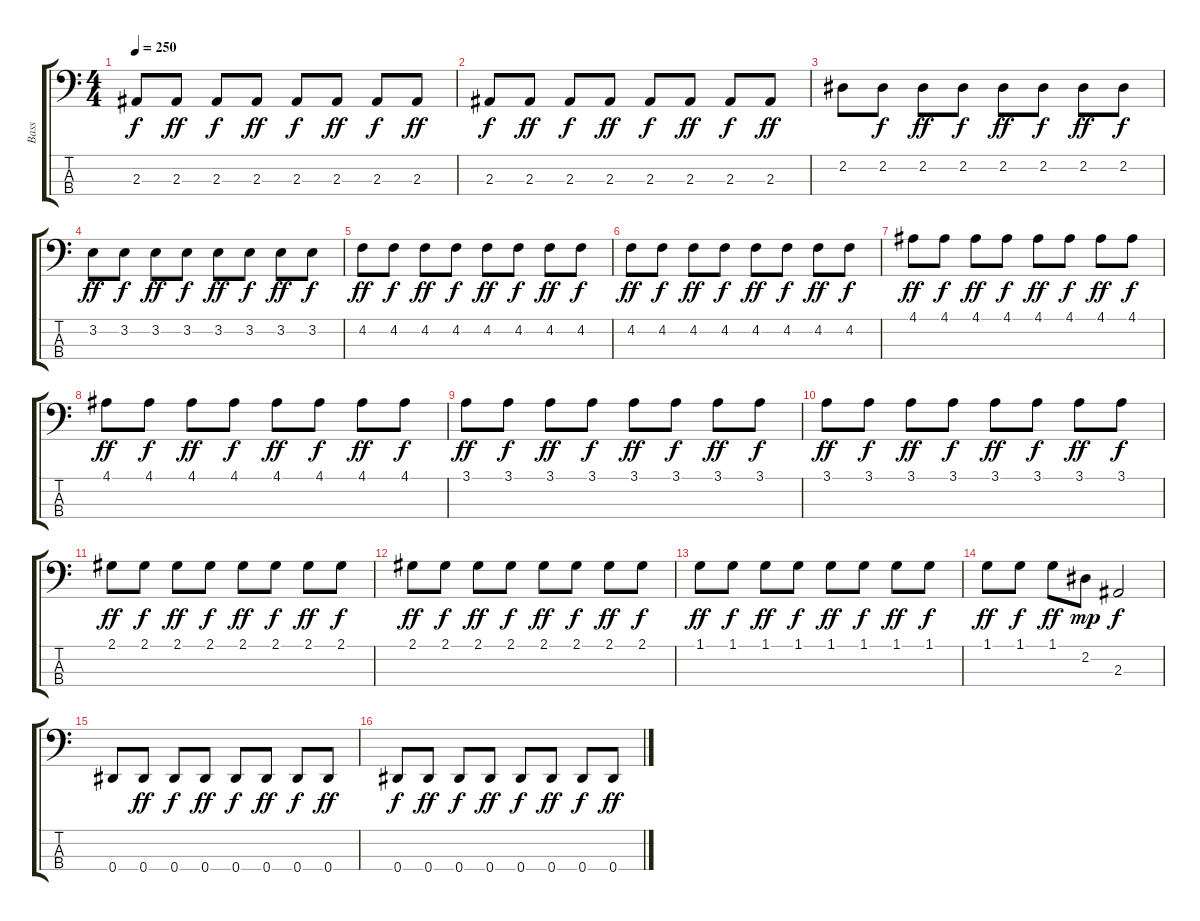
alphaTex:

\track ("Bass" "Bass") {instrument electricbasspick}
\staff {score tabs}
\tuning (Gb2 Db2 Ab1 Eb1) {hide}
\ts (4 4)
\tempo 250
\clef f4
\ks c
2.3.8{dy f} 2.3.8{dy ff} 2.3.8{dy f} 2.3.8{dy ff} 2.3.8{dy f} 2.3.8{dy ff} 2.3.8{dy f} 2.3.8{dy ff} |
2.3.8{dy f} 2.3.8{dy ff} 2.3.8{dy f} 2.3.8{dy ff} 2.3.8{dy f} 2.3.8{dy ff} 2.3.8{dy f} 2.3.8{dy ff} |
2.2.8 2.2.8{dy f} 2.2.8{dy ff} 2.2.8{dy f} 2.2.8{dy ff} 2.2.8{dy f} 2.2.8{dy ff} 2.2.8{dy f} |
3.2.8{dy ff} 3.2.8{dy f} 3.2.8{dy ff} 3.2.8{dy f} 3.2.8{dy ff} 3.2.8{dy f} 3.2.8{dy ff} 3.2.8{dy f} |
4.2.8{dy ff} 4.2.8{dy f} 4.2.8{dy ff} 4.2.8{dy f} 4.2.8{dy ff} 4.2.8{dy f} 4.2.8{dy ff} 4.2.8{dy f} |
4.2.8{dy ff} 4.2.8{dy f} 4.2.8{dy ff} 4.2.8{dy f} 4.2.8{dy ff} 4.2.8{dy f} 4.2.8{dy ff} 4.2.8{dy f} |
4.1.8{dy ff} 4.1.8{dy f} 4.1.8{dy ff} 4.1.8{dy f} 4.1.8{dy ff} 4.1.8{dy f} 4.1.8{dy ff} 4.1.8{dy f} |
4.1.8{dy ff} 4.1.8{dy f} 4.1.8{dy ff} 4.1.8{dy f} 4.1.8{dy ff} 4.1.8{dy f} 4.1.8{dy ff} 4.1.8{dy f} |
3.1.8{dy ff} 3.1.8{dy f} 3.1.8{dy ff} 3.1.8{dy f} 3.1.8{dy ff} 3.1.8{dy f} 3.1.8{dy ff} 3.1.8{dy f} |
3.1.8{dy ff} 3.1.8{dy f} 3.1.8{dy ff} 3.1.8{dy f} 3.1.8{dy ff} 3.1.8{dy f} 3.1.8{dy ff} 3.1.8{dy f} |
2.1.8{dy ff} 2.1.8{dy f} 2.1.8{dy ff} 2.1.8{dy f} 2.1.8{dy ff} 2.1.8{dy f} 2.1.8{dy ff} 2.1.8{dy f} |
2.1.8{dy ff} 2.1.8{dy f} 2.1.8{dy ff} 2.1.8{dy f} 2.1.8{dy ff} 2.1.8{dy f} 2.1.8{dy ff} 2.1.8{dy f} |
1.1.8{dy ff} 1.1.8{dy f} 1.1.8{dy ff} 1.1.8{dy f} 1.1.8{dy ff} 1.1.8{dy f} 1.1.8{dy ff} 1.1.8{dy f} |
1.1.8{dy ff} 1.1.8{dy f} 1.1.8{dy ff} 2.2.8{dy mp} 2.3.2{dy f} |
0.4.8 0.4.8{dy ff} 0.4.8{dy f} 0.4.8{dy ff} 0.4.8{dy f} 0.4.8{dy ff} 0.4.8{dy f} 0.4.8{dy ff} |
0.4.8{dy f} 0.4.8{dy ff} 0.4.8{dy f} 0.4.8{dy ff} 0.4.8{dy f} 0.4.8{dy ff} 0.4.8{dy f} 0.4.8{dy ff}
